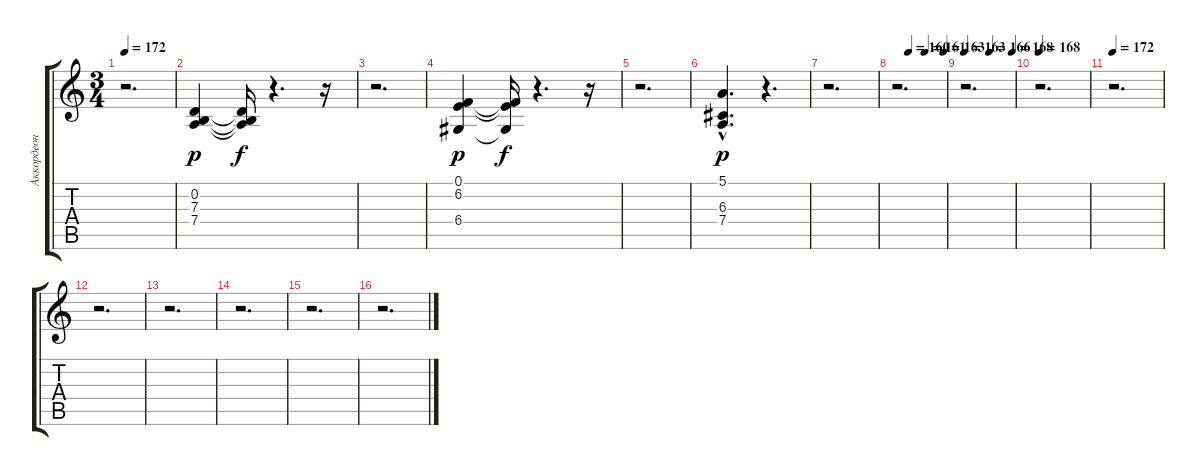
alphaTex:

\track ("Аккордеон" "Аккордеон") {instrument accordion}
\staff {score tabs}
\tuning (E4 B3 G3 D3 A2 E2) {hide}
\ts (3 4)
\tempo 172
\clef g2
\ks c
r.2{d dy p} |
(0.2 7.3 7.4).4 (0.2{t} 7.3{t} 7.4{t}).16{dy f} r.4{d} r.16 |
r.2{d} |
(0.1 6.2 6.4).4{dy p} (0.1{t} 6.2{t} 6.4{t}).16{dy f} r.4{d} r.16 |
r.2{d} |
(5.1{hac} 6.3{hac} 7.4).4{d dy p} r.4{d} |
r.2{d} |
\tempo (160 0.25)
\tempo (161 0.5833333333333334)
\tempo (163 0.9583333333333334)
r.2{d} |
\tempo 163
\tempo (166 0.5)
\tempo (168 0.9583333333333334)
r.2{d} |
\tempo 168
r.2{d} |
\tempo 172
r.2{d} |
r.2{d} |
r.2{d} |
r.2{d} |
r.2{d} |
r.2{d}
